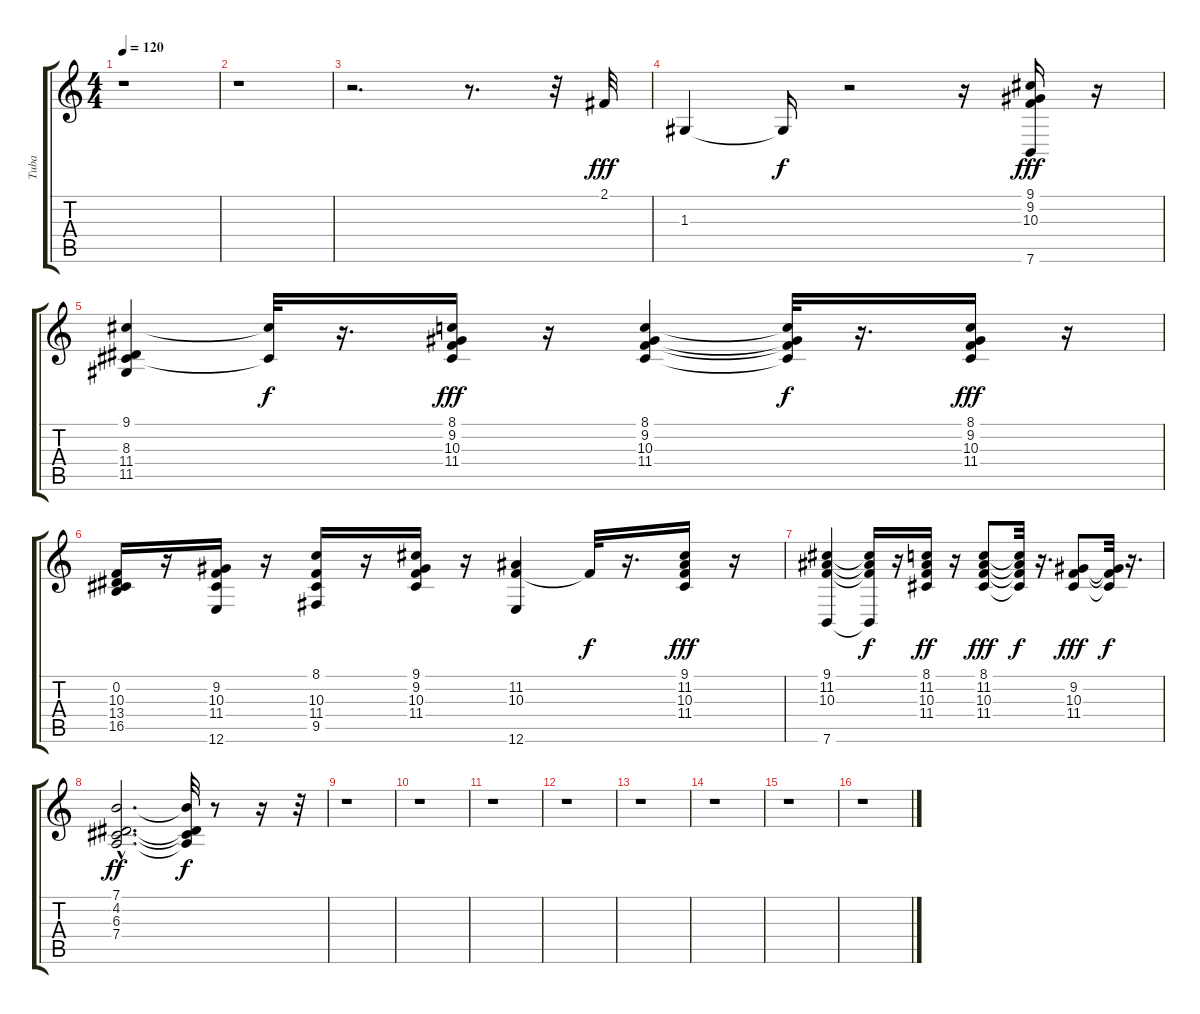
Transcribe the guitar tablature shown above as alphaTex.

\track ("Tuba" "Tuba") {instrument tuba}
\staff {score tabs}
\tuning (E4 B3 G3 D3 A2 E2) {hide}
\ts (4 4)
\tempo 120
\clef g2
\ks c
r.1{dy f} |
r.1 |
r.2{d} r.8{d} r.32 2.1.32{dy fff} |
1.3.4 1.3{t}.16{dy f} r.2 r.16 (9.1 9.2 10.3 7.6).16{dy fff} r.16 |
(9.1 8.3 11.4 11.5).4 (9.1{t} 11.4{t}).32{dy f} r.16{d} (8.1 9.2 10.3 11.4).16{dy fff} r.16 (8.1 9.2 10.3 11.4).4 (8.1{t} 9.2{t} 10.3{t} 11.4{t}).32{dy f} r.16{d} (8.1 9.2 10.3 11.4).16{dy fff} r.16 |
(0.2 10.3 13.4 16.5).16 r.16 (9.2 10.3 11.4 12.6).16 r.16 (8.1 10.3 11.4 9.5).16 r.16 (9.1 9.2 10.3 11.4).16 r.16 (11.2 10.3 12.6).4 10.3{t}.32{dy f} r.16{d} (9.1 11.2 10.3 11.4).16{dy fff} r.16 |
(9.1 11.2 10.3 7.6).4 (9.1{t} 11.2{t} 10.3{t} 7.6{t}).16{dy f} r.16 (8.1 11.2 10.3 11.4).16{dy ff} r.16 (8.1 11.2 10.3 11.4).8{dy fff} (8.1{t} 11.2{t} 10.3{t} 11.4{t}).32{dy f} r.16{d} (9.2 10.3 11.4).8{dy fff} (9.2{t} 10.3{t} 11.4{t}).32{dy f} r.16{d} |
(7.1{hac} 4.2{hac} 6.3{hac} 7.4{hac}).2{d dy ff} (7.1{t} 4.2{t} 6.3{t} 7.4{t}).32{dy f} r.8 r.16 r.32 |
r.1 |
r.1 |
r.1 |
r.1 |
r.1 |
r.1 |
r.1 |
r.1
